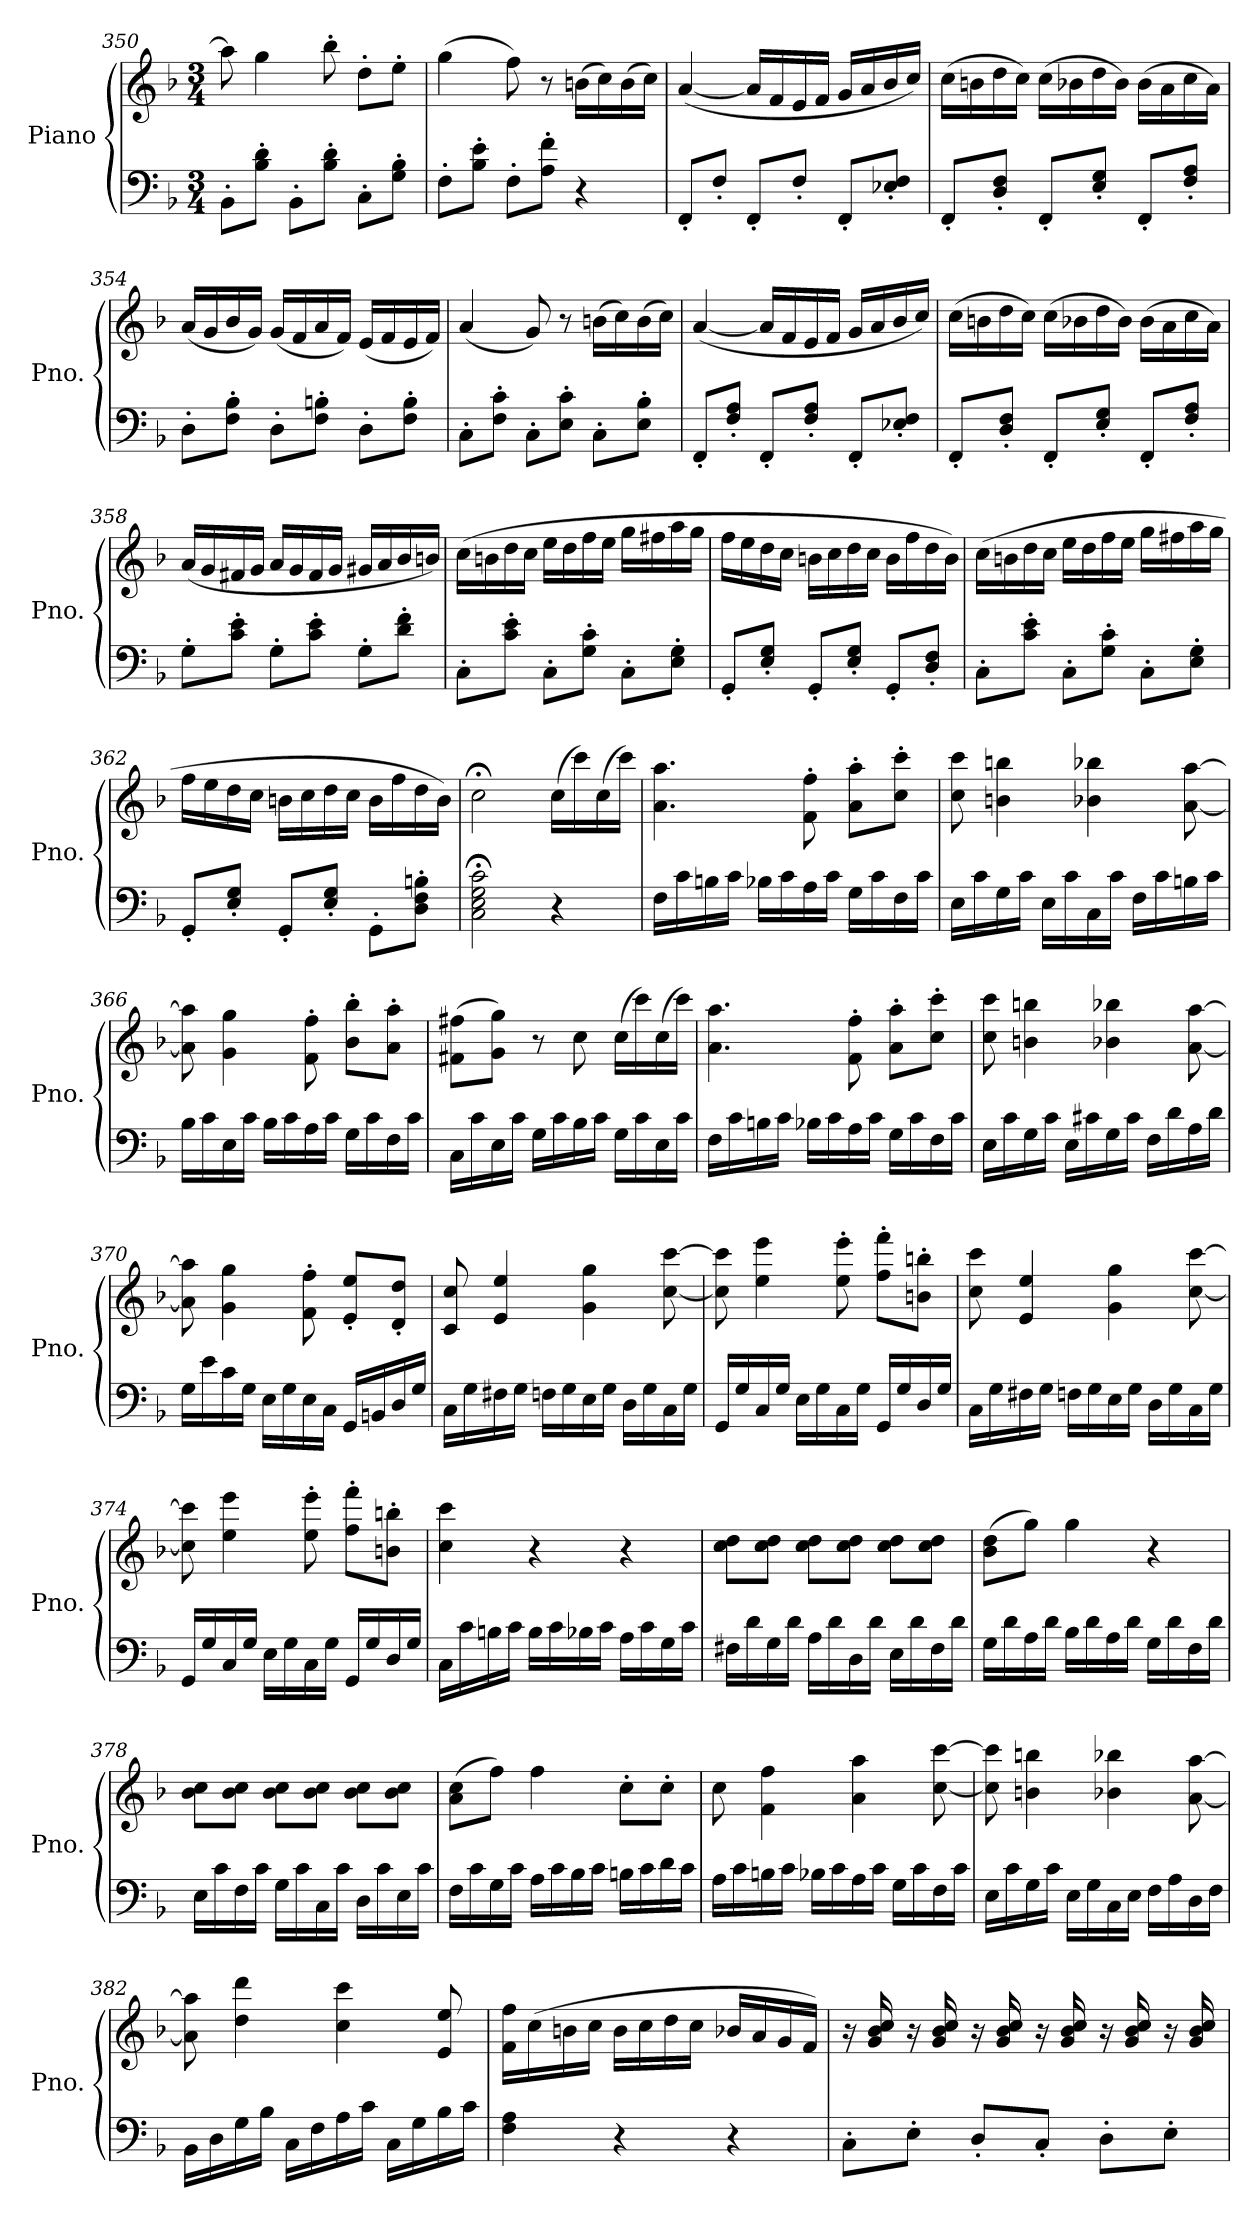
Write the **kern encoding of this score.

**kern	**kern
*part1	*part1
*staff2	*staff1
*I"Piano	*
*I'Pno.	*
*clefF4	*clefG2
*k[b-]	*k[b-]
*F:	*F:
*M3/4	*M3/4
=350	=350
8BB-'\L	8aa\]
8B-\' 8d\'J	4gg\
8BB-'\L	.
8B-\' 8d\'J	8bb-'\
8C'\L	8dd'\L
8G\' 8B-\'J	8ee'\J
=351	=351
8F'\L	(>4gg\
8B-\' 8e\'J	.
8F'\L	8ff\)
8A\' 8f\'J	8r
4r	(>16bn\LL
.	16cc\)
.	(>16b\
.	16cc\JJ)
=352	=352
8FF'/L	(<[4a/
8F'/J	.
8FF'/L	16a/LL]
.	16f/
8F'/J	16e/
.	16f/JJ
8FF'/L	16g/LL
.	16a/
8E-X/' 8F/'J	16b-/
.	16cc/JJ)
=353	=353
8FF'/L	(>16cc\LL
.	16bn\
8D/' 8F/'J	16dd\
.	16cc\JJ)
8FF'/L	(>16cc\LL
.	16b-X\
8E/' 8G/'J	16dd\
.	16b-\JJ)
8FF'/L	(>16b-\LL
.	16a\
8F/' 8A/'J	16cc\
.	16a\JJ)
=354	=354
8D'\L	(<16a/LL
.	16g/
8F\' 8B-\'J	16b-/
.	16g/JJ)
8D'\L	(<16g/LL
.	16f/
8F\' 8Bn\'J	16a/
.	16f/JJ)
8D'\L	(<16e/LL
.	16f/
8F\' 8B\'J	16e/
.	16f/JJ)
=355	=355
8C'\L	(<4a/
8F\' 8c\'J	.
8C'\L	8g/)
8E\' 8c\'J	8r
8C'\L	(>16bn\LL
.	16cc\)
8E\' 8B-\'J	(>16b\
.	16cc\JJ)
=356	=356
8FF'/L	(<[4a/
8F/' 8A/'J	.
8FF'/L	16a/LL]
.	16f/
8F/' 8A/'J	16e/
.	16f/JJ
8FF'/L	16g/LL
.	16a/
8E-X/' 8F/'J	16b-/
.	16cc/JJ)
=357	=357
8FF'/L	(>16cc\LL
.	16bn\
8D/' 8F/'J	16dd\
.	16cc\JJ)
8FF'/L	(>16cc\LL
.	16b-X\
8E/' 8G/'J	16dd\
.	16b-\JJ)
8FF'/L	(>16b-\LL
.	16a\
8F/' 8A/'J	16cc\
.	16a\JJ)
=358	=358
8G'\L	(<16a/LL
.	16g/
8c\' 8e\'J	16f#X/
.	16g/JJ
8G'\L	16a/LL
.	16g/
8c\' 8e\'J	16f#/
.	16g/JJ
8G'\L	16g#X/LL
.	16a/
8d\' 8f\'J	16b-/
.	16bn/JJ)
=359	=359
8C'\L	(>16cc\LL
.	16bn\
8c\' 8e\'J	16dd\
.	16cc\JJ
8C'\L	16ee\LL
.	16dd\
8G\' 8c\'J	16ff\
.	16ee\JJ
8C'\L	16gg\LL
.	16ff#X\
8E\' 8G\'J	16aa\
.	16gg\JJ
=360	=360
8GG'/L	16ff\LL
.	16ee\
8E/' 8G/'J	16dd\
.	16cc\JJ
8GG'/L	16bn\LL
.	16cc\
8E/' 8G/'J	16dd\
.	16cc\JJ
8GG'/L	16b\LL
.	16ff\
8D/' 8F/'J	16dd\
.	16b\JJ)
=361	=361
8C'\L	(>16cc\LL
.	16bn\
8c\' 8e\'J	16dd\
.	16cc\JJ
8C'\L	16ee\LL
.	16dd\
8G\' 8c\'J	16ff\
.	16ee\JJ
8C'\L	16gg\LL
.	16ff#X\
8E\' 8G\'J	16aa\
.	16gg\JJ
=362	=362
8GG'/L	16ff\LL
.	16ee\
8E/' 8G/'J	16dd\
.	16cc\JJ
8GG'/L	16bn\LL
.	16cc\
8E/' 8G/'J	16dd\
.	16cc\JJ
8GG'\L	16b\LL
.	16ff\
8D\' 8F\' 8Bn\'J	16dd\
.	16b\JJ)
=363	=363
2C\;< 2E\;< 2G\;< 2c\;<	2cc;<\
4r	(>16cc\LL
.	16ccc\)
.	(>16cc\
.	16ccc\JJ)
=364	=364
16F\LL	4.a\ 4.aa\
16c\	.
16Bn\	.
16c\JJ	.
16B-X\LL	.
16c\	.
16A\	8f\' 8ff\'
16c\JJ	.
16G\LL	8a\' 8aa\'L
16c\	.
16F\	8cc\' 8ccc\'J
16c\JJ	.
=365	=365
16E\LL	8cc\ 8ccc\
16c\	.
16G\	4bn\ 4bbn\
16c\JJ	.
16E\LL	.
16c\	.
16C\	4b-X\ 4bb-X\
16c\JJ	.
16F\LL	.
16c\	.
16Bn\	[8a\ [8aa\
16c\JJ	.
=366	=366
16B-\LL	8a\] 8aa\]
16c\	.
16E\	4g\ 4gg\
16c\JJ	.
16B-\LL	.
16c\	.
16A\	8f\' 8ff\'
16c\JJ	.
16G\LL	8b-\' 8bb-\'L
16c\	.
16F\	8a\' 8aa\'J
16c\JJ	.
=367	=367
16C\LL	(>8f#X\ 8ff#X\L
16c\	.
16E\	8g\ 8gg\J)
16c\JJ	.
16G\LL	8r
16c\	.
16B-\	8cc\
16c\JJ	.
16G\LL	(>16cc\LL
16c\	16ccc\)
16E\	(>16cc\
16c\JJ	16ccc\JJ)
=368	=368
16F\LL	4.a\ 4.aa\
16c\	.
16Bn\	.
16c\JJ	.
16B-X\LL	.
16c\	.
16A\	8f\' 8ff\'
16c\JJ	.
16G\LL	8a\' 8aa\'L
16c\	.
16F\	8cc\' 8ccc\'J
16c\JJ	.
=369	=369
16E\LL	8cc\ 8ccc\
16c\	.
16G\	4bn\ 4bbn\
16c\JJ	.
16E\LL	.
16c#X\	.
16G\	4b-X\ 4bb-X\
16c#\JJ	.
16F\LL	.
16d\	.
16A\	[8a\ [8aa\
16d\JJ	.
=370	=370
16G\LL	8a\] 8aa\]
16e\	.
16c\	4g\ 4gg\
16G\JJ	.
16E\LL	.
16G\	.
16E\	8f\' 8ff\'
16C\JJ	.
16GG/LL	8e/' 8ee/'L
16BBn/	.
16D/	8d/' 8dd/'J
16G/JJ	.
=371	=371
16C\LL	8c/ 8cc/
16G\	.
16F#X\	4e/ 4ee/
16G\JJ	.
16Fn\LL	.
16G\	.
16E\	4g\ 4gg\
16G\JJ	.
16D\LL	.
16G\	.
16C\	[8cc\ [8ccc\
16G\JJ	.
=372	=372
16GG/LL	8cc\] 8ccc\]
16G/	.
16C/	4ee\ 4eee\
16G/JJ	.
16E\LL	.
16G\	.
16C\	8ee\' 8eee\'
16G\JJ	.
16GG/LL	8ff\' 8fff\'L
16G/	.
16D/	8bn\' 8bbn\'J
16G/JJ	.
=373	=373
16C\LL	8cc\ 8ccc\
16G\	.
16F#X\	4e/ 4ee/
16G\JJ	.
16Fn\LL	.
16G\	.
16E\	4g\ 4gg\
16G\JJ	.
16D\LL	.
16G\	.
16C\	[8cc\ [8ccc\
16G\JJ	.
=374	=374
16GG/LL	8cc\] 8ccc\]
16G/	.
16C/	4ee\ 4eee\
16G/JJ	.
16E\LL	.
16G\	.
16C\	8ee\' 8eee\'
16G\JJ	.
16GG/LL	8ff\' 8fff\'L
16G/	.
16D/	8bn\' 8bbn\'J
16G/JJ	.
=375	=375
16C\LL	4cc\ 4ccc\
16c\	.
16Bn\	.
16c\JJ	.
16B\LL	4r
16c\	.
16B-X\	.
16c\JJ	.
16A\LL	4r
16c\	.
16G\	.
16c\JJ	.
=376	=376
16F#X\LL	8cc\ 8dd\L
16d\	.
16G\	8cc\ 8dd\J
16d\JJ	.
16A\LL	8cc\ 8dd\L
16d\	.
16D\	8cc\ 8dd\J
16d\JJ	.
16E\LL	8cc\ 8dd\L
16d\	.
16F#\	8cc\ 8dd\J
16d\JJ	.
=377	=377
16G\LL	(>8b-\ 8dd\L
16d\	.
16A\	8gg\J)
16d\JJ	.
16B-\LL	4gg\
16d\	.
16A\	.
16d\JJ	.
16G\LL	4r
16d\	.
16F\	.
16d\JJ	.
=378	=378
16E\LL	8b-\ 8cc\L
16c\	.
16F\	8b-\ 8cc\J
16c\JJ	.
16G\LL	8b-\ 8cc\L
16c\	.
16C\	8b-\ 8cc\J
16c\JJ	.
16D\LL	8b-\ 8cc\L
16c\	.
16E\	8b-\ 8cc\J
16c\JJ	.
=379	=379
16F\LL	(>8a\ 8cc\L
16c\	.
16G\	8ff\J)
16c\JJ	.
16A\LL	4ff\
16c\	.
16B-\	.
16c\JJ	.
16Bn\LL	8cc'\L
16c\	.
16d\	8cc'\J
16c\JJ	.
=380	=380
16A\LL	8cc\
16c\	.
16Bn\	4f\ 4ff\
16c\JJ	.
16B-X\LL	.
16c\	.
16A\	4a\ 4aa\
16c\JJ	.
16G\LL	.
16c\	.
16F\	[8cc\ [8ccc\
16c\JJ	.
=381	=381
16E\LL	8cc\] 8ccc\]
16c\	.
16G\	4bn\ 4bbn\
16c\JJ	.
16E\LL	.
16G\	.
16C\	4b-X\ 4bb-X\
16E\JJ	.
16F\LL	.
16A\	.
16D\	[8a\ [8aa\
16F\JJ	.
=382	=382
16BB-\LL	8a\] 8aa\]
16D\	.
16G\	4dd\ 4ddd\
16B-\JJ	.
16C\LL	.
16F\	.
16A\	4cc\ 4ccc\
16c\JJ	.
16C\LL	.
16G\	.
16B-\	8e/ 8ee/
16c\JJ	.
=383	=383
4F\ 4A\	16f\ 16ff\LL
.	(>16cc\
.	16bn\
.	16cc\JJ
4r	16b\LL
.	16cc\
.	16dd\
.	16cc\JJ
4r	16b-X/LL
.	16a/
.	16g/
.	16f/JJ)
=384	=384
8C'\L	16r
.	16g/ 16b-/ 16cc/
8E'\J	16r
.	16g/ 16b-/ 16cc/
8D'/L	16r
.	16g/ 16b-/ 16cc/
8C'/J	16r
.	16g/ 16b-/ 16cc/
8D'\L	16r
.	16g/ 16b-/ 16cc/
8E'\J	16r
.	16g/ 16b-/ 16cc/
=	=
*-	*-
